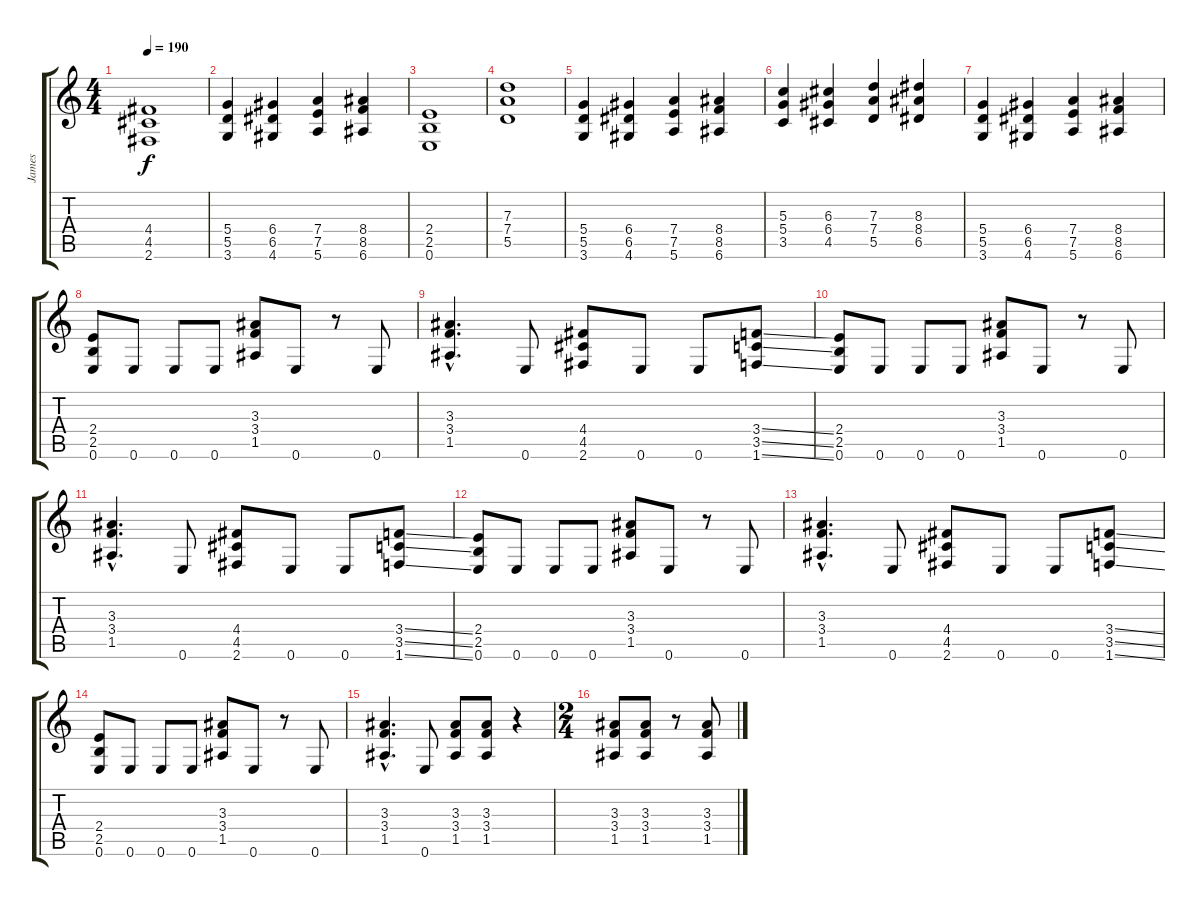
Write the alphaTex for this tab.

\track ("James" "James") {instrument distortionguitar}
\staff {score tabs}
\tuning (E4 B3 G3 D3 A2 E2) {hide}
\ts (4 4)
\tempo 190
\clef g2
\ks c
(4.4 4.5 2.6).1{dy f} |
(5.4 5.5 3.6).4 (6.4 6.5 4.6).4 (7.4 7.5 5.6).4 (8.4 8.5 6.6).4 |
(2.4 2.5 0.6).1 |
(7.3 7.4 5.5).1 |
(5.4 5.5 3.6).4 (6.4 6.5 4.6).4 (7.4 7.5 5.6).4 (8.4 8.5 6.6).4 |
(5.3 5.4 3.5).4 (6.3 6.4 4.5).4 (7.3 7.4 5.5).4 (8.3 8.4 6.5).4 |
(5.4 5.5 3.6).4 (6.4 6.5 4.6).4 (7.4 7.5 5.6).4 (8.4 8.5 6.6).4 |
(2.4 2.5 0.6).8 0.6.8 0.6.8 0.6.8 (3.3 3.4 1.5).8 0.6.8 r.8 0.6.8 |
(3.3{hac} 3.4{hac} 1.5{hac}).4{d} 0.6.8 (4.4 4.5 2.6).8 0.6.8 0.6.8 (3.4{ss} 3.5{ss} 1.6{ss}).8 |
(2.4 2.5 0.6).8 0.6.8 0.6.8 0.6.8 (3.3 3.4 1.5).8 0.6.8 r.8 0.6.8 |
(3.3{hac} 3.4{hac} 1.5{hac}).4{d} 0.6.8 (4.4 4.5 2.6).8 0.6.8 0.6.8 (3.4{ss} 3.5{ss} 1.6{ss}).8 |
(2.4 2.5 0.6).8 0.6.8 0.6.8 0.6.8 (3.3 3.4 1.5).8 0.6.8 r.8 0.6.8 |
(3.3{hac} 3.4{hac} 1.5{hac}).4{d} 0.6.8 (4.4 4.5 2.6).8 0.6.8 0.6.8 (3.4{ss} 3.5{ss} 1.6{ss}).8 |
(2.4 2.5 0.6).8 0.6.8 0.6.8 0.6.8 (3.3 3.4 1.5).8 0.6.8 r.8 0.6.8 |
(3.3{hac} 3.4{hac} 1.5{hac}).4{d} 0.6.8 (3.3 3.4 1.5).8 (3.3 3.4 1.5).8 r.4 |
\ts (2 4)
(3.3 3.4 1.5).8 (3.3 3.4 1.5).8 r.8 (3.3 3.4 1.5).8
